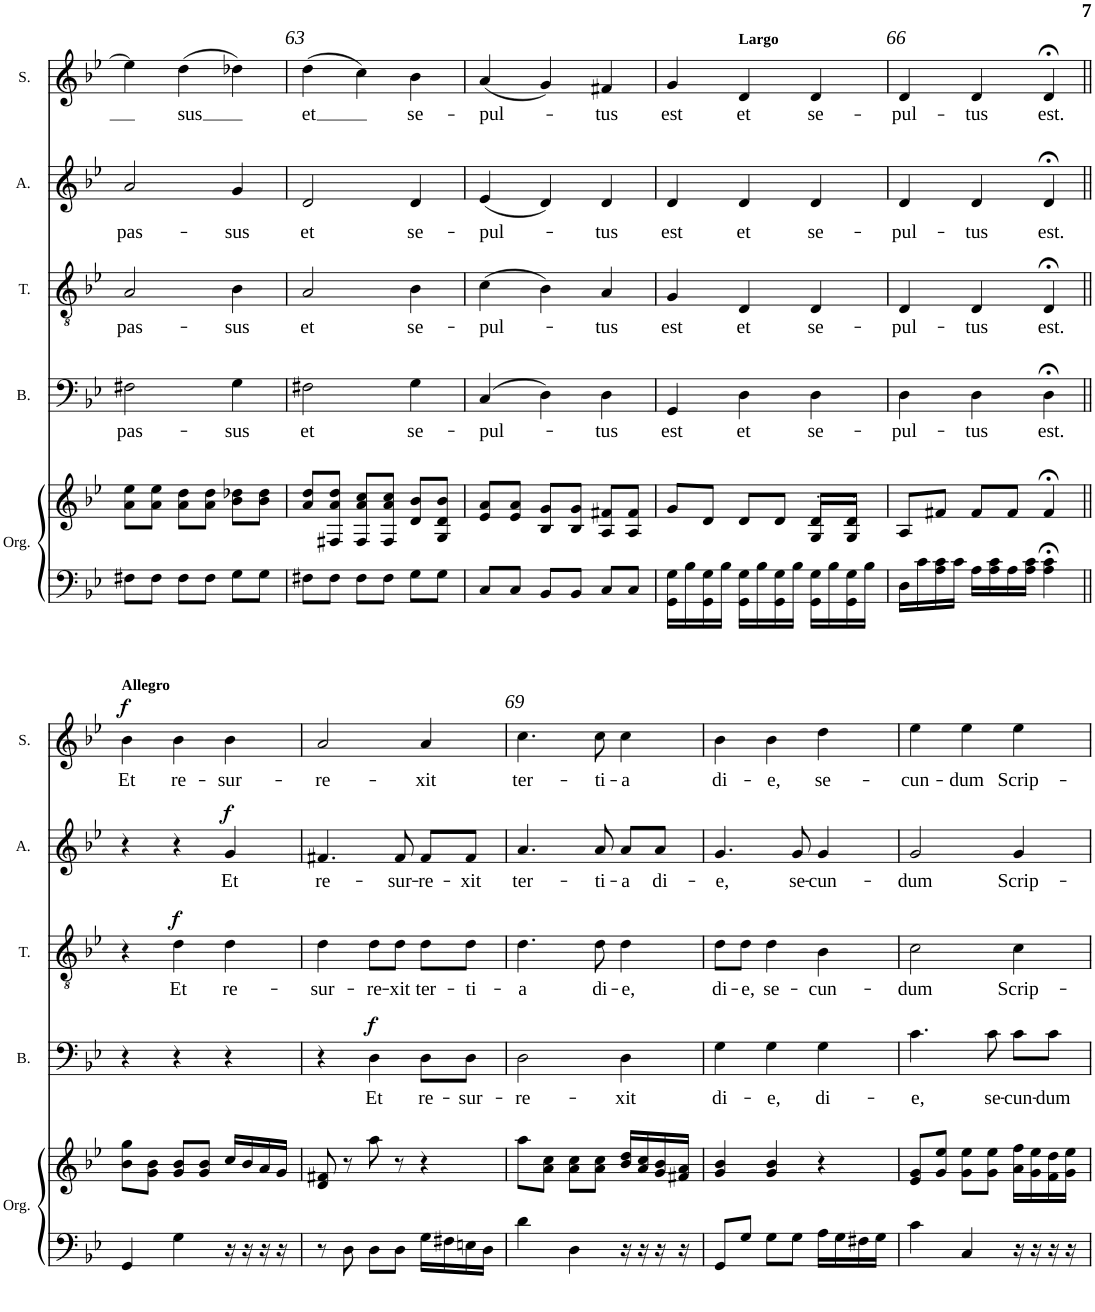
**kern	**kern	**kern	**text	**dynam	**kern	**text	**dynam	**kern	**text	**dynam	**kern	**text	**dynam
*part5	*part5	*part4	*part4	*part4	*part3	*part3	*part3	*part2	*part2	*part2	*part1	*part1	*part1
*staff6	*staff5	*staff4	*staff4	*staff4	*staff3	*staff3	*staff3	*staff2	*staff2	*staff2	*staff1	*staff1	*staff1
*I"Organ	*	*I"Bass	*	*	*I"Tenor	*	*	*I"Alto	*	*	*I"Soprano	*	*
*I'Org.	*	*I'B.	*	*	*I'T.	*	*	*I'A.	*	*	*I'S.	*	*
!!LO:PB:g=z
*clefF4	*clefG2	*clefF4	*	*	*clefGv2	*	*	*clefG2	*	*	*clefG2	*	*
*k[b-e-]	*k[b-e-]	*k[b-e-]	*	*	*k[b-e-]	*	*	*k[b-e-]	*	*	*k[b-e-]	*	*
*M3/4	*M3/4	*M3/4	*	*	*M3/4	*	*	*M3/4	*	*	*M3/4	*	*
=62	=62	=62	=62	=62	=62	=62	=62	=62	=62	=62	=62	=62	=62
!	!	!	!LO:LY:b	!	!	!LO:LY:b	!	!	!LO:LY:b	!	!	!	!
8F#X\L	8a\ 8ee-\L	2F#X\	pas-	.	2A/	pas-	.	2a/	pas-	.	4ee-\]	.	.
8F#\J	8a\ 8ee-\J	.	.	.	.	.	.	.	.	.	.	.	.
!	!	!	!	!	!	!	!	!	!	!	!	!LO:LY:b	!
8F#\L	8a\ 8dd\L	.	.	.	.	.	.	.	.	.	(4dd\	sus	.
8F#\J	8a\ 8dd\J	.	.	.	.	.	.	.	.	.	.	.	.
!	!	!	!LO:LY:b	!	!	!LO:LY:b	!	!	!LO:LY:b	!	!	!	!
8G\L	8b-\ 8dd-X\L	4G\	-sus	.	4B-\	-sus	.	4g/	-sus	.	4dd-X\)	.	.
8G\J	8b-\ 8dd-\J	.	.	.	.	.	.	.	.	.	.	.	.
=63	=63	=63	=63	=63	=63	=63	=63	=63	=63	=63	=63	=63	=63
!	!	!	!LO:LY:b	!	!	!LO:LY:b	!	!	!LO:LY:b	!	!	!LO:LY:b	!
8F#X\L	8a/ 8dd/L	2F#X\	et	.	2A/	et	.	2d/	et	.	(4dd\	et	.
8F#\J	8F#X/ 8a/ 8dd/J	.	.	.	.	.	.	.	.	.	.	.	.
8F#\L	8F#/ 8a/ 8cc/L	.	.	.	.	.	.	.	.	.	4cc\)	.	.
8F#\J	8F#/ 8a/ 8cc/J	.	.	.	.	.	.	.	.	.	.	.	.
!	!	!	!LO:LY:b	!	!	!LO:LY:b	!	!	!LO:LY:b	!	!	!LO:LY:b	!
8G\L	8d/ 8b-/L	4G\	se-	.	4B-\	se-	.	4d/	se-	.	4b-\	se-	.
8G\J	8G/ 8d/ 8b-/J	.	.	.	.	.	.	.	.	.	.	.	.
=64	=64	=64	=64	=64	=64	=64	=64	=64	=64	=64	=64	=64	=64
!	!	!	!LO:LY:b	!	!	!LO:LY:b	!	!	!LO:LY:b	!	!	!LO:LY:b	!
8C/L	8e-/ 8a/L	(4C/	-pul-	.	(4c\	-pul-	.	(4e-/	-pul-	.	(4a/	-pul-	.
8C/J	8e-/ 8a/J	.	.	.	.	.	.	.	.	.	.	.	.
8BB-/L	8B-/ 8g/L	4D\)	.	.	4B-\)	.	.	4d/)	.	.	4g/)	.	.
8BB-/J	8B-/ 8g/J	.	.	.	.	.	.	.	.	.	.	.	.
!	!	!	!LO:LY:b	!	!	!LO:LY:b	!	!	!LO:LY:b	!	!	!LO:LY:b	!
8C/L	8A/ 8f#X/L	4D\	-tus	.	4A/	-tus	.	4d/	-tus	.	4f#X/	-tus	.
8C/J	8A/ 8f#/J	.	.	.	.	.	.	.	.	.	.	.	.
=65	=65	=65	=65	=65	=65	=65	=65	=65	=65	=65	=65	=65	=65
*	*^	*	*	*	*	*	*	*	*	*	*	*	*
!	!	!	!	!LO:LY:b	!	!	!LO:LY:b	!	!	!LO:LY:b	!	!	!LO:LY:b	!
16GG\ 16G\LL	8g/L	2ryy	4GG/	est	.	4G/	est	.	4d/	est	.	4g/	est	.
16B-\	.	.	.	.	.	.	.	.	.	.	.	.	.	.
16GG\ 16G\	8d/J	.	.	.	.	.	.	.	.	.	.	.	.	.
16B-\JJ	.	.	.	.	.	.	.	.	.	.	.	.	.	.
!	!	!	!	!	!	!	!	!	!	!	!	!LO:TX:a:B:t=Largo	!	!
!	!	!	!	!LO:LY:b	!	!	!LO:LY:b	!	!	!LO:LY:b	!	!	!LO:LY:b	!
16GG\ 16G\LL	8d/L	.	4D\	et	.	4D/	et	.	4d/	et	.	4d/	et	.
16B-\	.	.	.	.	.	.	.	.	.	.	.	.	.	.
16GG\ 16G\	8d/J	.	.	.	.	.	.	.	.	.	.	.	.	.
16B-\JJ	.	.	.	.	.	.	.	.	.	.	.	.	.	.
!	!	!	!	!LO:LY:b	!	!	!LO:LY:b	!	!	!LO:LY:b	!	!	!LO:LY:b	!
16GG\ 16G\LL	8d/L	8G'/L	4D\	se-	.	4D/	se-	.	4d/	se-	.	4d/	se-	.
16B-\	.	.	.	.	.	.	.	.	.	.	.	.	.	.
16GG\ 16G\	8d/J	8G'/J	.	.	.	.	.	.	.	.	.	.	.	.
16B-\JJ	.	.	.	.	.	.	.	.	.	.	.	.	.	.
*	*v	*v	*	*	*	*	*	*	*	*	*	*	*	*
=66	=66	=66	=66	=66	=66	=66	=66	=66	=66	=66	=66	=66	=66
!	!	!	!LO:LY:b	!	!	!LO:LY:b	!	!	!LO:LY:b	!	!	!LO:LY:b	!
16D\LL	8A/L	4D\	-pul-	.	4D/	-pul-	.	4d/	-pul-	.	4d/	-pul-	.
16c\	.	.	.	.	.	.	.	.	.	.	.	.	.
16A\ 16c\	8f#X/J	.	.	.	.	.	.	.	.	.	.	.	.
16c\JJ	.	.	.	.	.	.	.	.	.	.	.	.	.
!	!	!	!LO:LY:b	!	!	!LO:LY:b	!	!	!LO:LY:b	!	!	!LO:LY:b	!
16A\LL	8f#/L	4D\	-tus	.	4D/	-tus	.	4d/	-tus	.	4d/	-tus	.
16A\ 16c\	.	.	.	.	.	.	.	.	.	.	.	.	.
16A\	8f#/J	.	.	.	.	.	.	.	.	.	.	.	.
16A\ 16c\JJ	.	.	.	.	.	.	.	.	.	.	.	.	.
!	!	!	!LO:LY:b	!	!	!LO:LY:b	!	!	!LO:LY:b	!	!	!LO:LY:b	!
4A\;< 4c\;<	4f#;</	4D;<\	est.	.	4D;</	est.	.	4d;</	est.	.	4d;</	est.	.
!!LO:LB:g=z
=67||	=67||	=67||	=67||	=67||	=67||	=67||	=67||	=67||	=67||	=67||	=67||	=67||	=67||
!	!	!	!	!	!	!	!	!	!	!	!LO:TX:a:B:t=Allegro	!	!
!	!	!	!	!	!	!	!	!	!	!	!	!LO:LY:b	!LO:DY:a
4GG/	8b-\ 8gg\L	4r	.	.	4r	.	.	4r	.	.	4b-\	Et	f
.	8g\ 8b-\J	.	.	.	.	.	.	.	.	.	.	.	.
!	!	!	!	!	!	!LO:LY:b	!LO:DY:a	!	!	!	!	!LO:LY:b	!
4G\	8g/ 8b-/L	4r	.	.	4d\	Et	f	4r	.	.	4b-\	re-	.
.	8g/ 8b-/J	.	.	.	.	.	.	.	.	.	.	.	.
!	!	!	!	!	!	!LO:LY:b	!	!	!LO:LY:b	!LO:DY:a	!	!LO:LY:b	!
16r	16cc/LL	4r	.	.	4d\	re-	.	4g/	Et	f	4b-\	-sur-	.
16r	16b-/	.	.	.	.	.	.	.	.	.	.	.	.
16r	16a/	.	.	.	.	.	.	.	.	.	.	.	.
16r	16g/JJ	.	.	.	.	.	.	.	.	.	.	.	.
=68	=68	=68	=68	=68	=68	=68	=68	=68	=68	=68	=68	=68	=68
!	!	!	!	!	!	!LO:LY:b	!	!	!LO:LY:b	!	!	!LO:LY:b	!
8r	8d/ 8f#X/	4r	.	.	4d\	-sur-	.	4.f#X/	re-	.	2a/	-re-	.
8D\	8r	.	.	.	.	.	.	.	.	.	.	.	.
!	!	!	!LO:LY:b	!LO:DY:a	!	!LO:LY:b	!	!	!	!	!	!	!
8D\L	8aa\	4D\	Et	f	8d\L	-re-	.	.	.	.	.	.	.
!	!	!	!	!	!	!LO:LY:b	!	!	!LO:LY:b	!	!	!	!
8D\J	8r	.	.	.	8d\J	-xit	.	8f#/	-sur-	.	.	.	.
!	!	!	!LO:LY:b	!	!	!LO:LY:b	!	!	!LO:LY:b	!	!	!LO:LY:b	!
16G\LL	4r	8D\L	re-	.	8d\L	ter-	.	8f#/L	-re-	.	4a/	-xit	.
16F#X\	.	.	.	.	.	.	.	.	.	.	.	.	.
!	!	!	!LO:LY:b	!	!	!LO:LY:b	!	!	!LO:LY:b	!	!	!	!
16En\	.	8D\J	-sur-	.	8d\J	-ti-	.	8f#/J	-xit	.	.	.	.
16D\JJ	.	.	.	.	.	.	.	.	.	.	.	.	.
=69	=69	=69	=69	=69	=69	=69	=69	=69	=69	=69	=69	=69	=69
!	!	!	!LO:LY:b	!	!	!LO:LY:b	!	!	!LO:LY:b	!	!	!LO:LY:b	!
4d\	8aa\L	2D\	-re-	.	4.d\	-a	.	4.a/	ter-	.	4.cc\	ter-	.
.	8a\ 8cc\J	.	.	.	.	.	.	.	.	.	.	.	.
4D\	8a\ 8cc\L	.	.	.	.	.	.	.	.	.	.	.	.
!	!	!	!	!	!	!LO:LY:b	!	!	!LO:LY:b	!	!	!LO:LY:b	!
.	8a\ 8cc\J	.	.	.	8d\	di-	.	8a/	-ti-	.	8cc\	-ti-	.
!	!	!	!LO:LY:b	!	!	!LO:LY:b	!	!	!LO:LY:b	!	!	!LO:LY:b	!
16r	16b-/ 16dd/LL	4D\	-xit	.	4d\	-e,	.	8a/L	-a	.	4cc\	-a	.
16r	16a/ 16cc/	.	.	.	.	.	.	.	.	.	.	.	.
!	!	!	!	!	!	!	!	!	!LO:LY:b	!	!	!	!
16r	16g/ 16b-/	.	.	.	.	.	.	8a/J	di-	.	.	.	.
16r	16f#X/ 16a/JJ	.	.	.	.	.	.	.	.	.	.	.	.
=70	=70	=70	=70	=70	=70	=70	=70	=70	=70	=70	=70	=70	=70
!	!	!	!LO:LY:b	!	!	!LO:LY:b	!	!	!LO:LY:b	!	!	!LO:LY:b	!
8GG/L	4g/ 4b-/	4G\	di-	.	8d\L	di-	.	4.g/	-e,	.	4b-\	di-	.
!	!	!	!	!	!	!LO:LY:b	!	!	!	!	!	!	!
8G/J	.	.	.	.	8d\J	-e,	.	.	.	.	.	.	.
!	!	!	!LO:LY:b	!	!	!LO:LY:b	!	!	!	!	!	!LO:LY:b	!
8G\L	4g/ 4b-/	4G\	-e,	.	4d\	se-	.	.	.	.	4b-\	-e,	.
!	!	!	!	!	!	!	!	!	!LO:LY:b	!	!	!	!
8G\J	.	.	.	.	.	.	.	8g/	se-	.	.	.	.
!	!	!	!LO:LY:b	!	!	!LO:LY:b	!	!	!LO:LY:b	!	!	!LO:LY:b	!
16A\LL	4r	4G\	di-	.	4B-\	-cun-	.	4g/	-cun-	.	4dd\	se-	.
16G\	.	.	.	.	.	.	.	.	.	.	.	.	.
16F#X\	.	.	.	.	.	.	.	.	.	.	.	.	.
16G\JJ	.	.	.	.	.	.	.	.	.	.	.	.	.
=71	=71	=71	=71	=71	=71	=71	=71	=71	=71	=71	=71	=71	=71
!	!	!	!LO:LY:b	!	!	!LO:LY:b	!	!	!LO:LY:b	!	!	!LO:LY:b	!
4c\	8e-/ 8g/L	4.c\	-e,	.	2c\	-dum	.	2g/	-dum	.	4ee-\	-cun-	.
.	8g/ 8ee-/J	.	.	.	.	.	.	.	.	.	.	.	.
!	!	!	!	!	!	!	!	!	!	!	!	!LO:LY:b	!
4C/	8g\ 8ee-\L	.	.	.	.	.	.	.	.	.	4ee-\	-dum	.
!	!	!	!LO:LY:b	!	!	!	!	!	!	!	!	!	!
.	8g\ 8ee-\J	8c\	se-	.	.	.	.	.	.	.	.	.	.
!	!	!	!LO:LY:b	!	!	!LO:LY:b	!	!	!LO:LY:b	!	!	!LO:LY:b	!
16r	16a\ 16ff\LL	8c\L	-cun-	.	4c\	Scrip-	.	4g/	Scrip-	.	4ee-\	Scrip-	.
16r	16g\ 16ee-\	.	.	.	.	.	.	.	.	.	.	.	.
!	!	!	!LO:LY:b	!	!	!	!	!	!	!	!	!	!
16r	16f\ 16dd\	8c\J	-dum	.	.	.	.	.	.	.	.	.	.
16r	16g\ 16ee-\JJ	.	.	.	.	.	.	.	.	.	.	.	.
=	=	=	=	=	=	=	=	=	=	=	=	=	=
*-	*-	*-	*-	*-	*-	*-	*-	*-	*-	*-	*-	*-	*-
